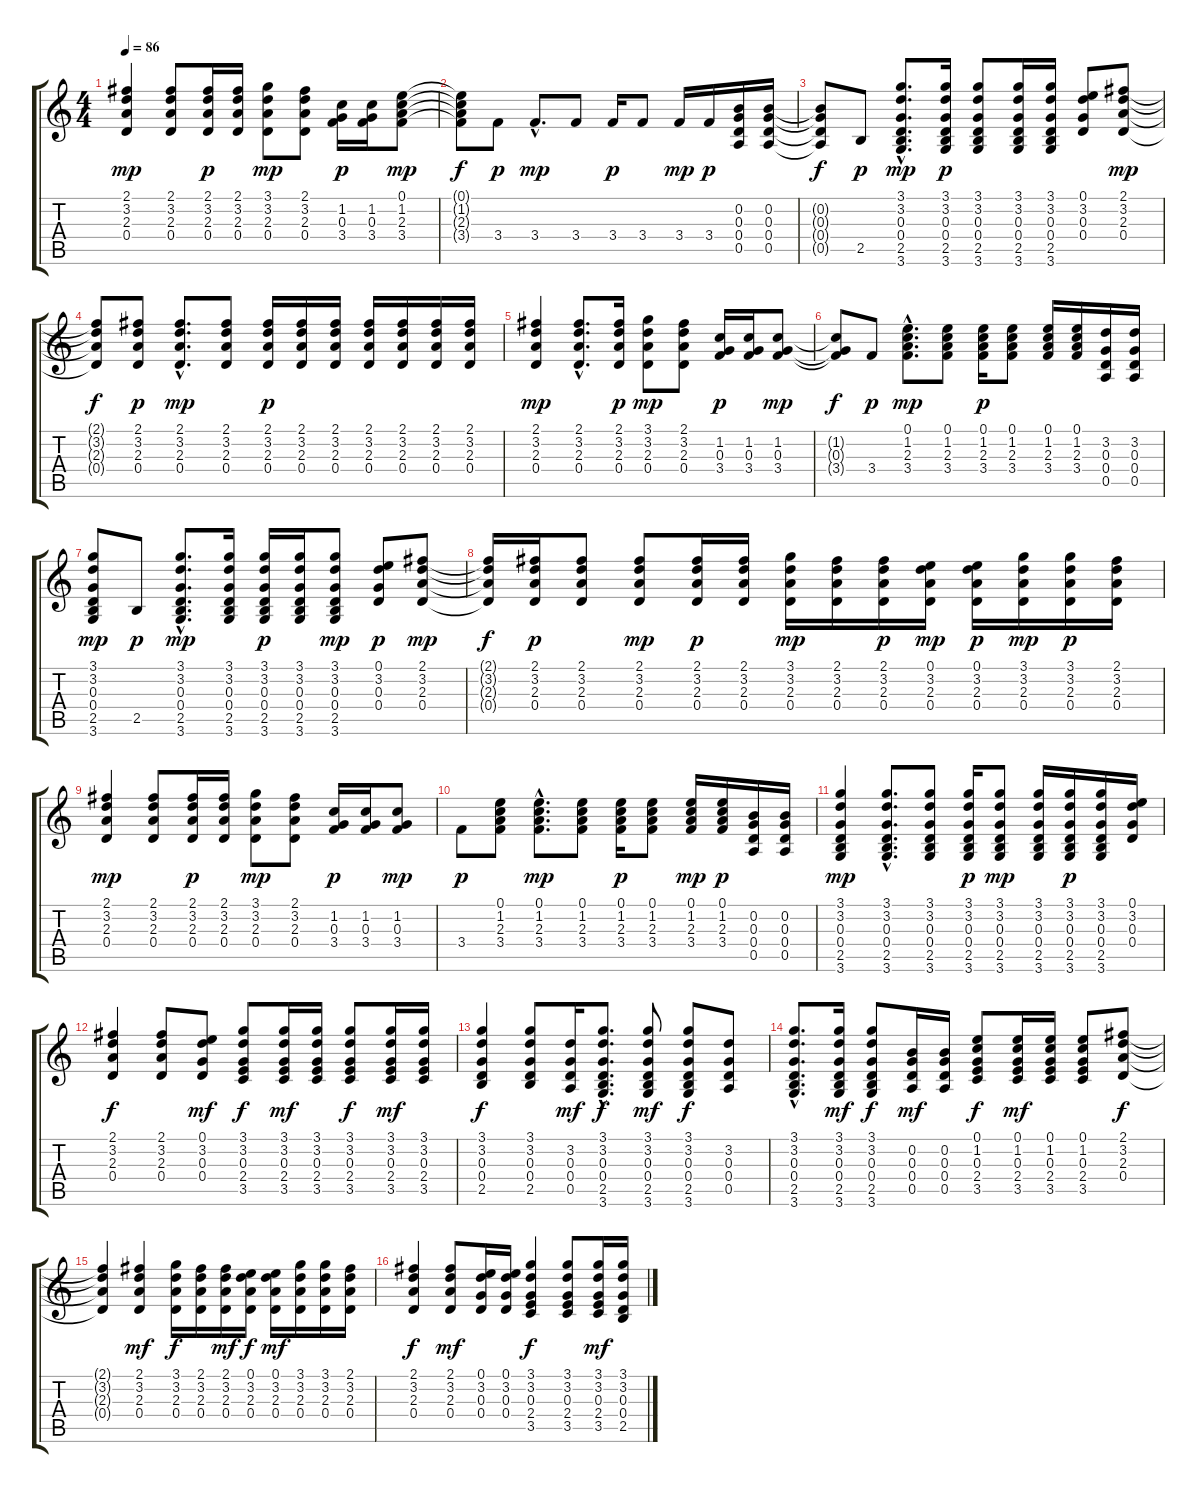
\track "" {instrument acousticguitarsteel}
\staff {score tabs}
\tuning (E4 B3 G3 D3 A2 E2) {hide}
\ts (4 4)
\tempo 86
\clef g2
\ks c
(2.1 3.2 2.3 0.4).4{dy mp} (2.1 3.2 2.3 0.4).8 (2.1 3.2 2.3 0.4).16{dy p} (2.1 3.2 2.3 0.4).16 (3.1 3.2 2.3 0.4).8{dy mp} (2.1 3.2 2.3 0.4).8 (1.2 0.3 3.4).16{dy p} (1.2 0.3 3.4).16 (0.1 1.2 2.3 3.4).8{dy mp} |
(0.1{t} 1.2{t} 2.3{t} 3.4{t}).8{dy f} 3.4.8{dy p} 3.4{hac}.8{d dy mp} 3.4.8 3.4.16{dy p} 3.4.8 3.4.16{dy mp} 3.4.16{dy p} (0.2 0.3 0.4 0.5).16 (0.2 0.3 0.4 0.5).16 |
(0.2{t} 0.3{t} 0.4{t} 0.5{t}).8{dy f} 2.5.8{dy p} (3.1{hac} 3.2{hac} 0.3{hac} 0.4{hac} 2.5{hac} 3.6{hac}).8{d dy mp} (3.1 3.2 0.3 0.4 2.5 3.6).16{dy p} (3.1 3.2 0.3 0.4 2.5 3.6).8 (3.1 3.2 0.3 0.4 2.5 3.6).16 (3.1 3.2 0.3 0.4 2.5 3.6).16 (0.1 3.2 0.3 0.4).8 (2.1 3.2 2.3 0.4).8{dy mp} |
(2.1{t} 3.2{t} 2.3{t} 0.4{t}).8{dy f} (2.1 3.2 2.3 0.4).8{dy p} (2.1{hac} 3.2{hac} 2.3{hac} 0.4{hac}).8{d dy mp} (2.1 3.2 2.3 0.4).8 (2.1 3.2 2.3 0.4).16{dy p} (2.1 3.2 2.3 0.4).16 (2.1 3.2 2.3 0.4).16 (2.1 3.2 2.3 0.4).16 (2.1 3.2 2.3 0.4).16 (2.1 3.2 2.3 0.4).16 (2.1 3.2 2.3 0.4).16 |
(2.1 3.2 2.3 0.4).4{dy mp} (2.1{hac} 3.2{hac} 2.3{hac} 0.4{hac}).8{d} (2.1 3.2 2.3 0.4).16{dy p} (3.1 3.2 2.3 0.4).8{dy mp} (2.1 3.2 2.3 0.4).8 (1.2 0.3 3.4).16{dy p} (1.2 0.3 3.4).16 (1.2 0.3 3.4).8{dy mp} |
(1.2{t} 0.3{t} 3.4{t}).8{dy f} 3.4.8{dy p} (0.1{hac} 1.2{hac} 2.3{hac} 3.4{hac}).8{d dy mp} (0.1 1.2 2.3 3.4).8 (0.1 1.2 2.3 3.4).16{dy p} (0.1 1.2 2.3 3.4).8 (0.1 1.2 2.3 3.4).16 (0.1 1.2 2.3 3.4).16 (3.2 0.3 0.4 0.5).16 (3.2 0.3 0.4 0.5).16 |
(3.1 3.2 0.3 0.4 2.5 3.6).8{dy mp} 2.5.8{dy p} (3.1{hac} 3.2{hac} 0.3{hac} 0.4{hac} 2.5{hac} 3.6{hac}).8{d dy mp} (3.1 3.2 0.3 0.4 2.5 3.6).16 (3.1 3.2 0.3 0.4 2.5 3.6).16{dy p} (3.1 3.2 0.3 0.4 2.5 3.6).16 (3.1 3.2 0.3 0.4 2.5 3.6).8{dy mp} (0.1 3.2 0.3 0.4).8{dy p} (2.1 3.2 2.3 0.4).8{dy mp} |
(2.1{t} 3.2{t} 2.3{t} 0.4{t}).16{dy f} (2.1 3.2 2.3 0.4).16{dy p} (2.1 3.2 2.3 0.4).8 (2.1 3.2 2.3 0.4).8{dy mp} (2.1 3.2 2.3 0.4).16{dy p} (2.1 3.2 2.3 0.4).16 (3.1 3.2 2.3 0.4).16{dy mp} (2.1 3.2 2.3 0.4).16 (2.1 3.2 2.3 0.4).16{dy p} (0.1 3.2 2.3 0.4).16{dy mp} (0.1 3.2 2.3 0.4).16{dy p} (3.1 3.2 2.3 0.4).16{dy mp} (3.1 3.2 2.3 0.4).16{dy p} (2.1 3.2 2.3 0.4).16 |
(2.1 3.2 2.3 0.4).4{dy mp} (2.1 3.2 2.3 0.4).8 (2.1 3.2 2.3 0.4).16{dy p} (2.1 3.2 2.3 0.4).16 (3.1 3.2 2.3 0.4).8{dy mp} (2.1 3.2 2.3 0.4).8 (1.2 0.3 3.4).16{dy p} (1.2 0.3 3.4).16 (1.2 0.3 3.4).8{dy mp} |
3.4.8{dy p} (0.1 1.2 2.3 3.4).8 (0.1{hac} 1.2{hac} 2.3{hac} 3.4{hac}).8{d dy mp} (0.1 1.2 2.3 3.4).8 (0.1 1.2 2.3 3.4).16{dy p} (0.1 1.2 2.3 3.4).8 (0.1 1.2 2.3 3.4).16{dy mp} (0.1 1.2 2.3 3.4).16{dy p} (0.2 0.3 0.4 0.5).16 (0.2 0.3 0.4 0.5).16 |
(3.1 3.2 0.3 0.4 2.5 3.6).4{dy mp} (3.1{hac} 3.2{hac} 0.3{hac} 0.4{hac} 2.5{hac} 3.6{hac}).8{d} (3.1 3.2 0.3 0.4 2.5 3.6).8 (3.1 3.2 0.3 0.4 2.5 3.6).16{dy p} (3.1 3.2 0.3 0.4 2.5 3.6).8{dy mp} (3.1 3.2 0.3 0.4 2.5 3.6).16 (3.1 3.2 0.3 0.4 2.5 3.6).16{dy p} (3.1 3.2 0.3 0.4 2.5 3.6).16 (0.1 3.2 0.3 0.4).16 |
(2.1 3.2 2.3 0.4).4{dy f} (2.1 3.2 2.3 0.4).8 (0.1 3.2 0.3 0.4).8{dy mf} (3.1 3.2 0.3 2.4 3.5).8{dy f} (3.1 3.2 0.3 2.4 3.5).16{dy mf} (3.1 3.2 0.3 2.4 3.5).16 (3.1 3.2 0.3 2.4 3.5).8{dy f} (3.1 3.2 0.3 2.4 3.5).16{dy mf} (3.1 3.2 0.3 2.4 3.5).16 |
(3.1 3.2 0.3 0.4 2.5).4{dy f} (3.1 3.2 0.3 0.4 2.5).8 (3.2 0.3 0.4 0.5).16{dy mf} (3.1{hac} 3.2{hac} 0.3{hac} 0.4{hac} 2.5{hac} 3.6{hac}).8{d dy f} (3.1 3.2 0.3 0.4 2.5 3.6).8{dy mf} (3.1 3.2 0.3 0.4 2.5 3.6).8{dy f} (3.2 0.3 0.4 0.5).8 |
(3.1{hac} 3.2{hac} 0.3{hac} 0.4{hac} 2.5{hac} 3.6{hac}).8{d} (3.1 3.2 0.3 0.4 2.5 3.6).16{dy mf} (3.1 3.2 0.3 0.4 2.5 3.6).8{dy f} (0.2 0.3 0.4 0.5).16{dy mf} (0.2 0.3 0.4 0.5).16 (0.1 1.2 0.3 2.4 3.5).8{dy f} (0.1 1.2 0.3 2.4 3.5).16{dy mf} (0.1 1.2 0.3 2.4 3.5).16 (0.1 1.2 0.3 2.4 3.5).8 (2.1 3.2 2.3 0.4).8{dy f} |
(2.1{t} 3.2{t} 2.3{t} 0.4{t}).4 (2.1 3.2 2.3 0.4).4{dy mf} (3.1 3.2 2.3 0.4).16{dy f} (2.1 3.2 2.3 0.4).16 (2.1 3.2 2.3 0.4).16{dy mf} (0.1 3.2 2.3 0.4).16{dy f} (0.1 3.2 2.3 0.4).16{dy mf} (3.1 3.2 2.3 0.4).16 (3.1 3.2 2.3 0.4).16 (2.1 3.2 2.3 0.4).16 |
(2.1 3.2 2.3 0.4).4{dy f} (2.1 3.2 2.3 0.4).8{dy mf} (0.1 3.2 0.3 0.4).16 (0.1 3.2 0.3 0.4).16 (3.1 3.2 0.3 2.4 3.5).4{dy f} (3.1 3.2 0.3 2.4 3.5).8 (3.1 3.2 0.3 2.4 3.5).16{dy mf} (3.1 3.2 0.3 0.4 2.5).16
